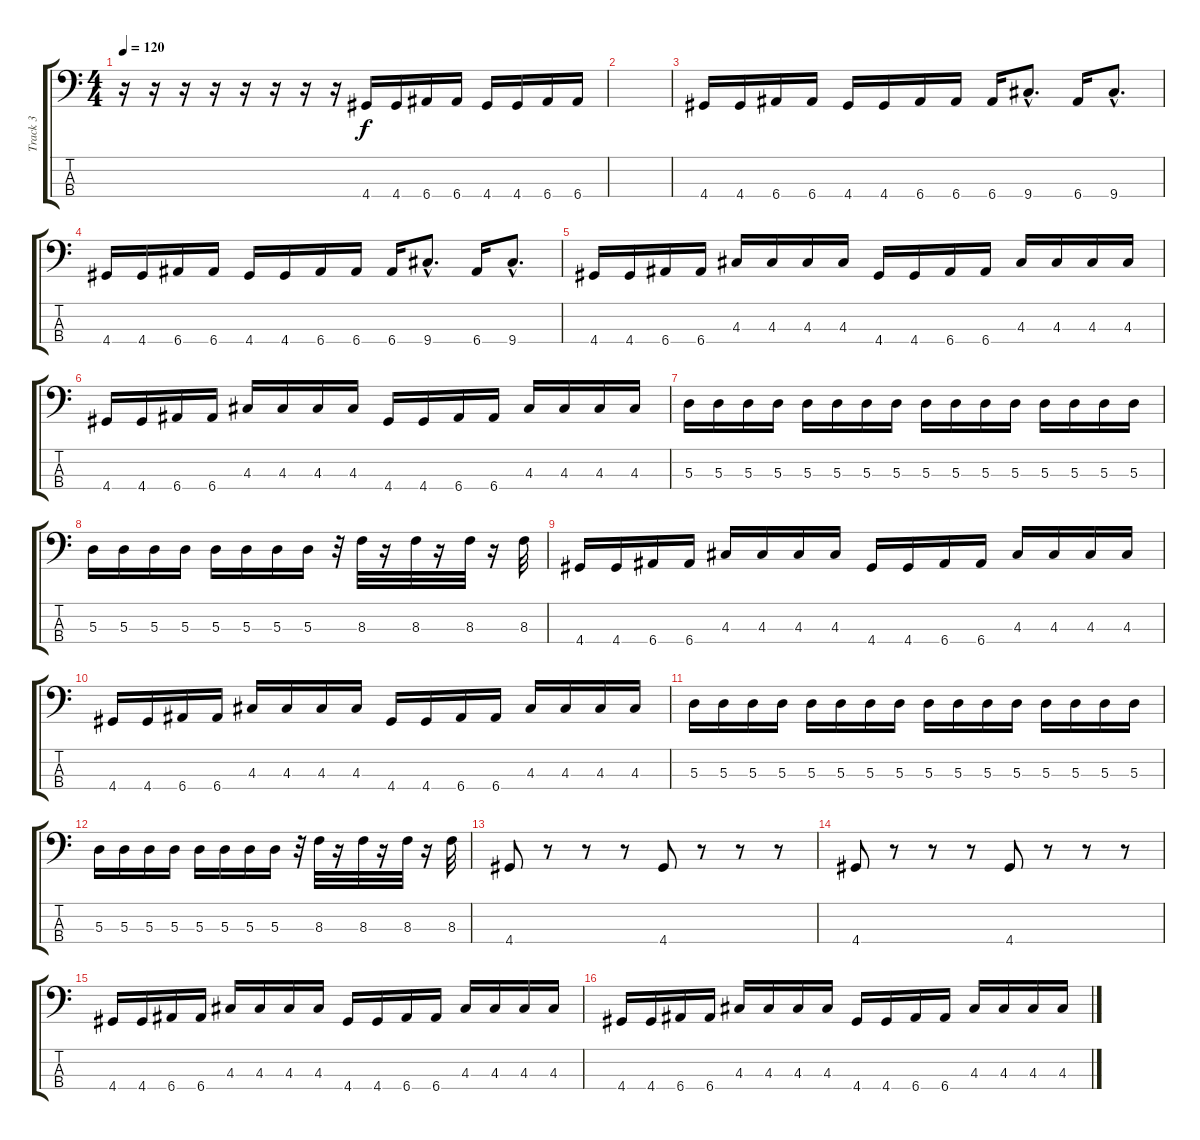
\track ("Track 3" "Track 3") {instrument electricbassfinger}
\staff {score tabs}
\tuning (G2 D2 A1 E1) {hide}
\ts (4 4)
\tempo 120
\clef f4
\ks c
r.16{dy f instrument electricbassfinger} r.16 r.16 r.16 r.16 r.16 r.16 r.16 4.4.16 4.4.16 6.4.16 6.4.16 4.4.16 4.4.16 6.4.16 6.4.16 |
|
4.4.16 4.4.16 6.4.16 6.4.16 4.4.16 4.4.16 6.4.16 6.4.16 6.4.16 9.4{hac}.8{d} 6.4.16 9.4{hac}.8{d} |
4.4.16 4.4.16 6.4.16 6.4.16 4.4.16 4.4.16 6.4.16 6.4.16 6.4.16 9.4{hac}.8{d} 6.4.16 9.4{hac}.8{d} |
4.4.16 4.4.16 6.4.16 6.4.16 4.3.16 4.3.16 4.3.16 4.3.16 4.4.16 4.4.16 6.4.16 6.4.16 4.3.16 4.3.16 4.3.16 4.3.16 |
4.4.16 4.4.16 6.4.16 6.4.16 4.3.16 4.3.16 4.3.16 4.3.16 4.4.16 4.4.16 6.4.16 6.4.16 4.3.16 4.3.16 4.3.16 4.3.16 |
5.3.16 5.3.16 5.3.16 5.3.16 5.3.16 5.3.16 5.3.16 5.3.16 5.3.16 5.3.16 5.3.16 5.3.16 5.3.16 5.3.16 5.3.16 5.3.16 |
5.3.16 5.3.16 5.3.16 5.3.16 5.3.16 5.3.16 5.3.16 5.3.16 r.32 8.3.32 r.16 8.3.32 r.16 8.3.32 r.16 8.3.32 |
4.4.16 4.4.16 6.4.16 6.4.16 4.3.16 4.3.16 4.3.16 4.3.16 4.4.16 4.4.16 6.4.16 6.4.16 4.3.16 4.3.16 4.3.16 4.3.16 |
4.4.16 4.4.16 6.4.16 6.4.16 4.3.16 4.3.16 4.3.16 4.3.16 4.4.16 4.4.16 6.4.16 6.4.16 4.3.16 4.3.16 4.3.16 4.3.16 |
5.3.16 5.3.16 5.3.16 5.3.16 5.3.16 5.3.16 5.3.16 5.3.16 5.3.16 5.3.16 5.3.16 5.3.16 5.3.16 5.3.16 5.3.16 5.3.16 |
5.3.16 5.3.16 5.3.16 5.3.16 5.3.16 5.3.16 5.3.16 5.3.16 r.32 8.3.32 r.16 8.3.32 r.16 8.3.32 r.16 8.3.32 |
4.4.8 r.8 r.8 r.8 4.4.8 r.8 r.8 r.8 |
4.4.8 r.8 r.8 r.8 4.4.8 r.8 r.8 r.8 |
4.4.16 4.4.16 6.4.16 6.4.16 4.3.16 4.3.16 4.3.16 4.3.16 4.4.16 4.4.16 6.4.16 6.4.16 4.3.16 4.3.16 4.3.16 4.3.16 |
4.4.16 4.4.16 6.4.16 6.4.16 4.3.16 4.3.16 4.3.16 4.3.16 4.4.16 4.4.16 6.4.16 6.4.16 4.3.16 4.3.16 4.3.16 4.3.16
